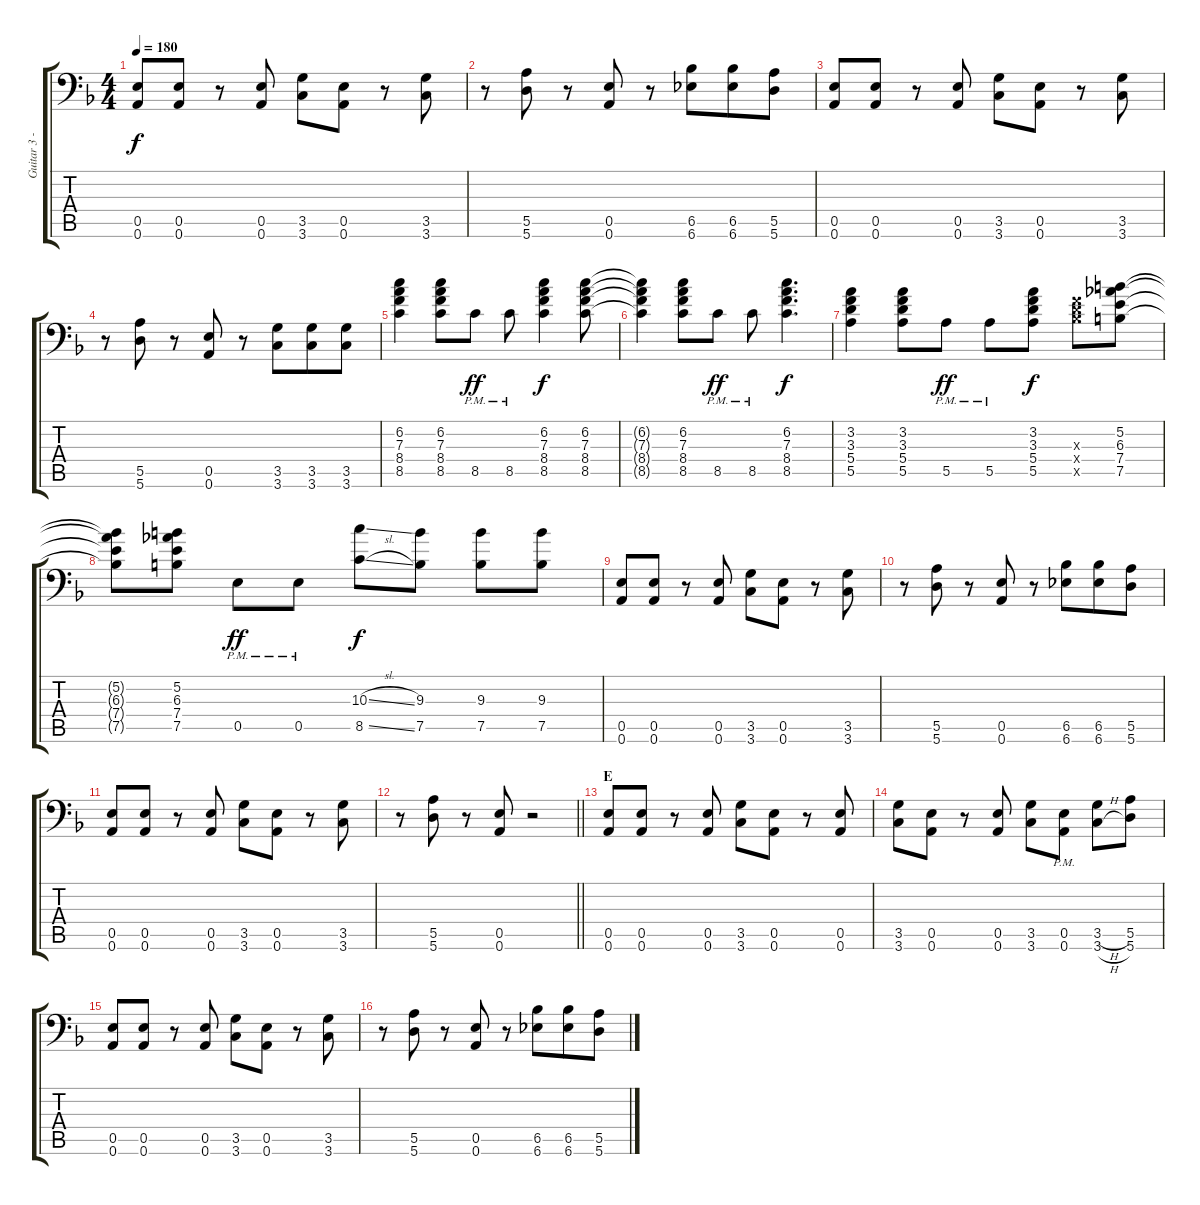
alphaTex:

\track ("Guitar 3 - Aoi" "Guitar 3 -") {instrument distortionguitar}
\staff {score tabs}
\tuning (B3 Gb3 D3 A2 E2 A1) {hide}
\ts (4 4)
\tempo 180
\clef f4
\ks f
(0.5 0.6).8{dy f} (0.5 0.6).8 r.8 (0.5 0.6).8 (3.5 3.6).8 (0.5 0.6).8 r.8 (3.5 3.6).8 |
r.8 (5.5 5.6).8 r.8 (0.5 0.6).8 r.8 (6.5 6.6).8{beam merge} (6.5 6.6).8 (5.5 5.6).8 |
(0.5 0.6).8 (0.5 0.6).8 r.8 (0.5 0.6).8 (3.5 3.6).8 (0.5 0.6).8 r.8 (3.5 3.6).8 |
r.8 (5.5 5.6).8 r.8 (0.5 0.6).8 r.8 (3.5 3.6).8{beam merge} (3.5 3.6).8 (3.5 3.6).8 |
(6.2 7.3 8.4 8.5).4 (6.2 7.3 8.4 8.5).8 8.5{pm}.8{dy ff} 8.5{pm}.8 (6.2 7.3 8.4 8.5).4{dy f} (6.2 7.3 8.4 8.5).8 |
(6.2{t} 7.3{t} 8.4{t} 8.5{t}).4 (6.2 7.3 8.4 8.5).8 8.5{pm}.8{dy ff} 8.5{pm}.8 (6.2 7.3 8.4 8.5).4{d dy f} |
(3.2 3.3 5.4 5.5).4 (3.2 3.3 5.4 5.5).8 5.5{pm}.8{dy ff} 5.5{pm}.8 (3.2 3.3 5.4 5.5).8{dy f} (3.3{x} 5.4{x} 6.5{x}).8 (5.2 6.3 7.4 7.5).8 |
(5.2{t} 6.3{t} 7.4{t} 7.5{t}).8 (5.2 6.3 7.4 7.5).8 0.5{pm}.8{dy ff} 0.5{pm}.8 (10.3{sl} 8.5{sl}).8{dy f} (9.3 7.5).8 (9.3 7.5).8 (9.3 7.5).8 |
(0.5 0.6).8 (0.5 0.6).8 r.8 (0.5 0.6).8 (3.5 3.6).8 (0.5 0.6).8 r.8 (3.5 3.6).8 |
r.8 (5.5 5.6).8 r.8 (0.5 0.6).8 r.8 (6.5 6.6).8{beam merge} (6.5 6.6).8 (5.5 5.6).8 |
(0.5 0.6).8 (0.5 0.6).8 r.8 (0.5 0.6).8 (3.5 3.6).8 (0.5 0.6).8 r.8 (3.5 3.6).8 |
\barLineRight lightlight
r.8 (5.5 5.6).8 r.8 (0.5 0.6).8 r.2 |
\section ("" "E")
(0.5 0.6).8 (0.5 0.6).8 r.8 (0.5 0.6).8 (3.5 3.6).8 (0.5 0.6).8 r.8 (0.5 0.6).8 |
(3.5 3.6).8 (0.5 0.6).8 r.8 (0.5 0.6).8 (3.5 3.6).8 (0.5{pm} 0.6{pm}).8 (3.5{h} 3.6{h}).8 (5.5 5.6).8 |
(0.5 0.6).8 (0.5 0.6).8 r.8 (0.5 0.6).8 (3.5 3.6).8 (0.5 0.6).8 r.8 (3.5 3.6).8 |
r.8 (5.5 5.6).8 r.8 (0.5 0.6).8 r.8 (6.5 6.6).8{beam merge} (6.5 6.6).8 (5.5 5.6).8
